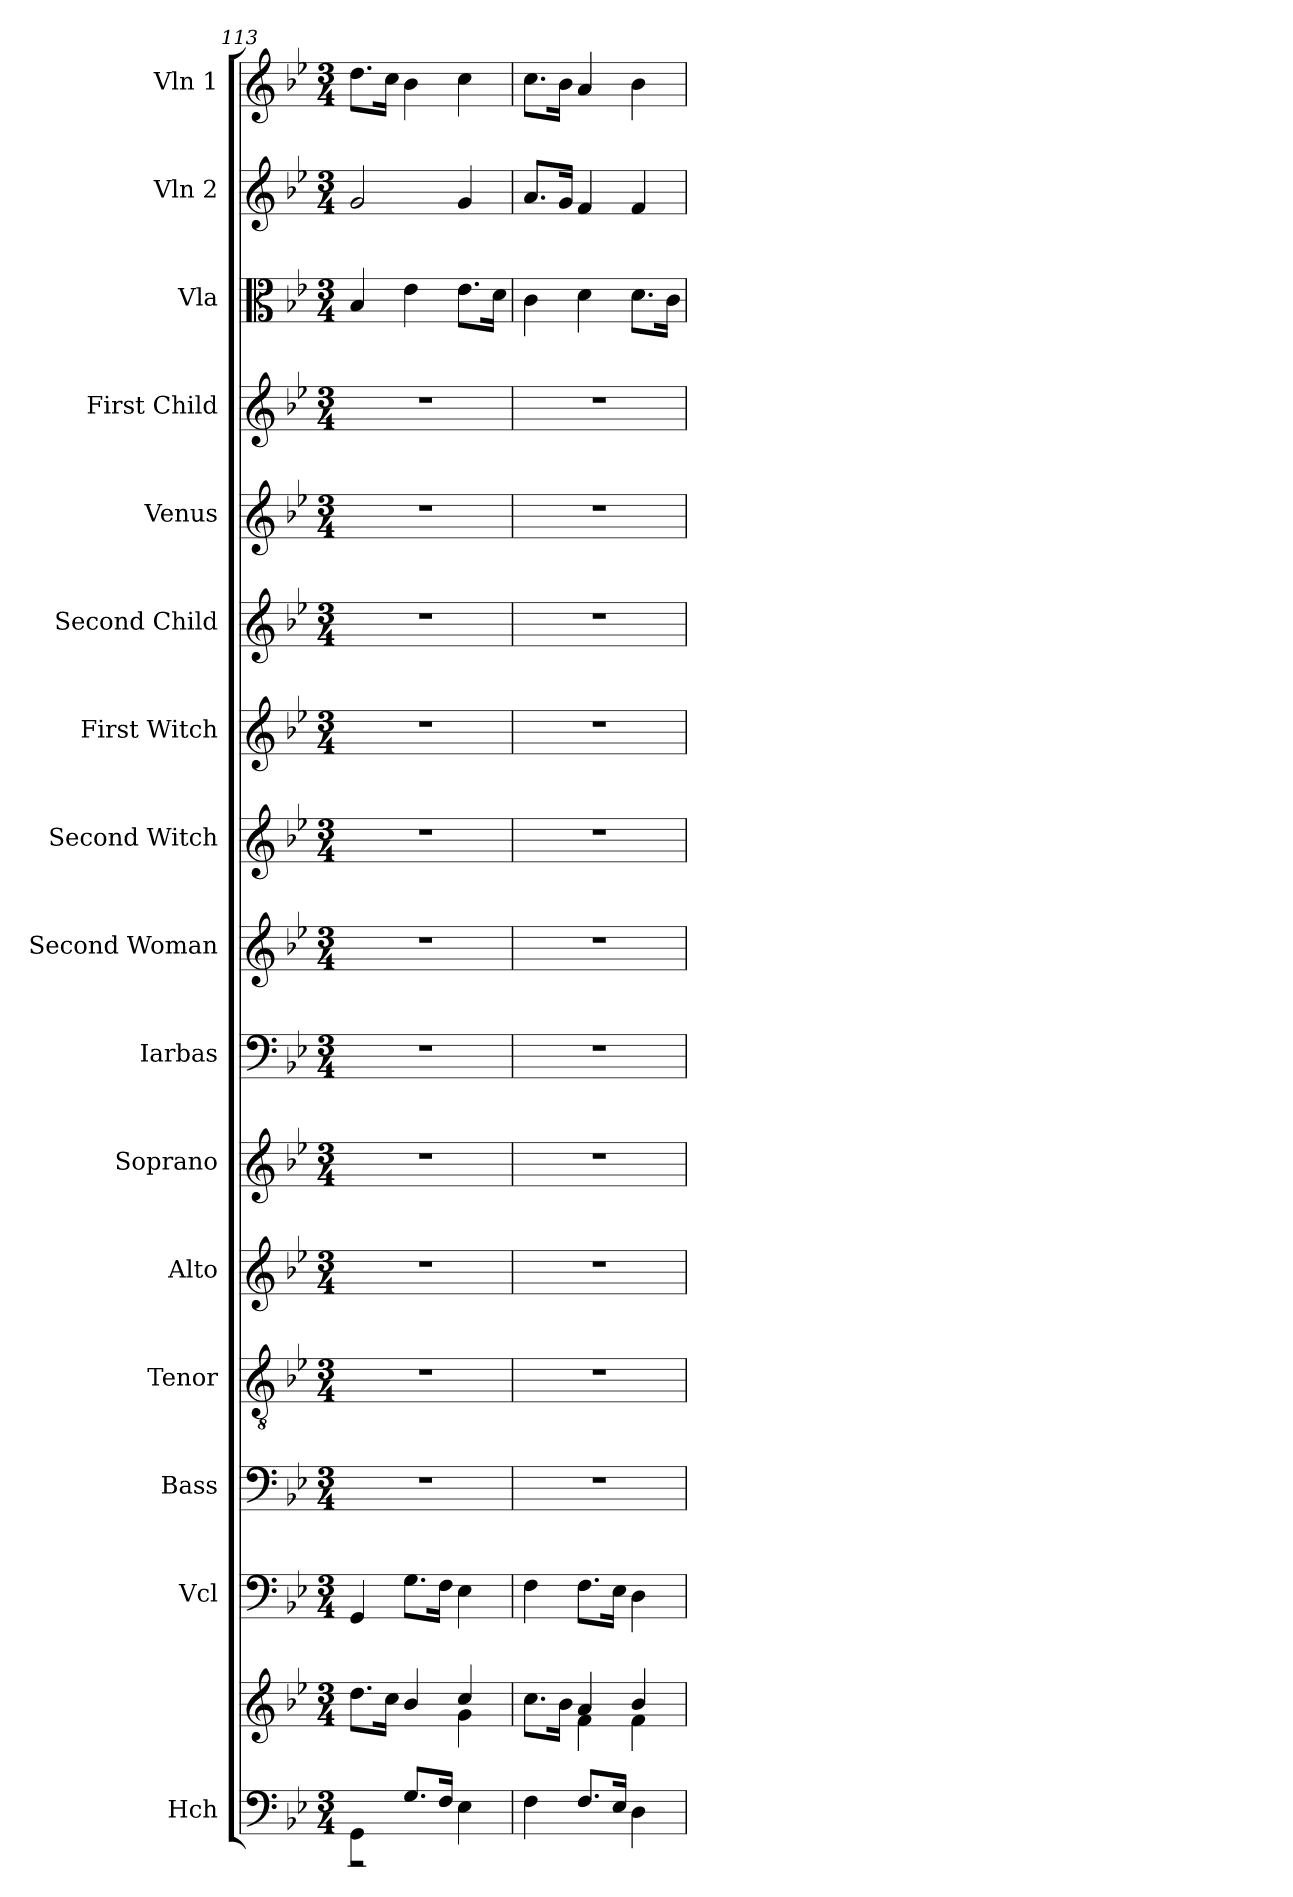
**kern	**kern	**kern	**kern	**kern	**kern	**kern	**kern	**kern	**kern	**kern	**kern	**kern	**kern	**kern	**kern	**kern
*part16	*part16	*part15	*part14	*part13	*part12	*part11	*part10	*part9	*part8	*part7	*part6	*part5	*part4	*part3	*part2	*part1
*staff17	*staff16	*staff15	*staff14	*staff13	*staff12	*staff11	*staff10	*staff9	*staff8	*staff7	*staff6	*staff5	*staff4	*staff3	*staff2	*staff1
*I"Hch	*	*I"Vcl	*I"Bass	*I"Tenor	*I"Alto	*I"Soprano	*I"Iarbas	*I"Second Woman	*I"Second Witch	*I"First Witch	*I"Second Child	*I"Venus	*I"First Child	*I"Vla	*I"Vln 2	*I"Vln 1
*I'Hch.	*	*I'Vc.	*I'B.	*I'T.	*I'A.	*I'S.	*I'I.	*I'2W	*I'W2.	*I'W1	*I'C2.	*I'V.	*I'C1	*I'Vla.	*I'Vln.	*I'Vln.
*clefF4	*clefG2	*clefF4	*clefF4	*clefGv2	*clefG2	*clefG2	*clefF4	*clefG2	*clefG2	*clefG2	*clefG2	*clefG2	*clefG2	*clefC3	*clefG2	*clefG2
*k[b-e-]	*k[b-e-]	*k[b-e-]	*k[b-e-]	*k[b-e-]	*k[b-e-]	*k[b-e-]	*k[b-e-]	*k[b-e-]	*k[b-e-]	*k[b-e-]	*k[b-e-]	*k[b-e-]	*k[b-e-]	*k[b-e-]	*k[b-e-]	*k[b-e-]
*M3/4	*M3/4	*M3/4	*M3/4	*M3/4	*M3/4	*M3/4	*M3/4	*M3/4	*M3/4	*M3/4	*M3/4	*M3/4	*M3/4	*M3/4	*M3/4	*M3/4
=113	=113	=113	=113	=113	=113	=113	=113	=113	=113	=113	=113	=113	=113	=113	=113	=113
*^	*^	*	*	*	*	*	*	*	*	*	*	*	*	*	*	*
4GG\	2r	8.dd\L	2ryy	4GG/	2.r	2.r	2.r	2.r	2.r	2.r	2.r	2.r	2.r	2.r	2.r	4B-/	2g/	8.dd\L
.	.	16cc\Jk	.	.	.	.	.	.	.	.	.	.	.	.	.	.	.	16cc\Jk
8.G/L	.	4b-/	.	8.G\L	.	.	.	.	.	.	.	.	.	.	.	4e-\	.	4b-\
16F/Jk	.	.	.	16F\Jk	.	.	.	.	.	.	.	.	.	.	.	.	.	.
4E-\	4ryy	4cc/	4g\	4E-\	.	.	.	.	.	.	.	.	.	.	.	8.e-\L	4g/	4cc\
.	.	.	.	.	.	.	.	.	.	.	.	.	.	.	.	16d\Jk	.	.
*v	*v	*	*	*	*	*	*	*	*	*	*	*	*	*	*	*	*	*
=114	=114	=114	=114	=114	=114	=114	=114	=114	=114	=114	=114	=114	=114	=114	=114	=114	=114
4F\	8.cc\L	4ryy	4F\	2.r	2.r	2.r	2.r	2.r	2.r	2.r	2.r	2.r	2.r	2.r	4c\	8.a/L	8.cc\L
.	16b-\Jk	.	.	.	.	.	.	.	.	.	.	.	.	.	.	16g/Jk	16b-\Jk
8.F/L	4a/	4f\	8.F\L	.	.	.	.	.	.	.	.	.	.	.	4d\	4f/	4a/
16E-/Jk	.	.	16E-\Jk	.	.	.	.	.	.	.	.	.	.	.	.	.	.
4D\	4b-/	4f\	4D\	.	.	.	.	.	.	.	.	.	.	.	8.d\L	4f/	4b-\
.	.	.	.	.	.	.	.	.	.	.	.	.	.	.	16c\Jk	.	.
*	*v	*v	*	*	*	*	*	*	*	*	*	*	*	*	*	*	*
=	=	=	=	=	=	=	=	=	=	=	=	=	=	=	=	=
*-	*-	*-	*-	*-	*-	*-	*-	*-	*-	*-	*-	*-	*-	*-	*-	*-
